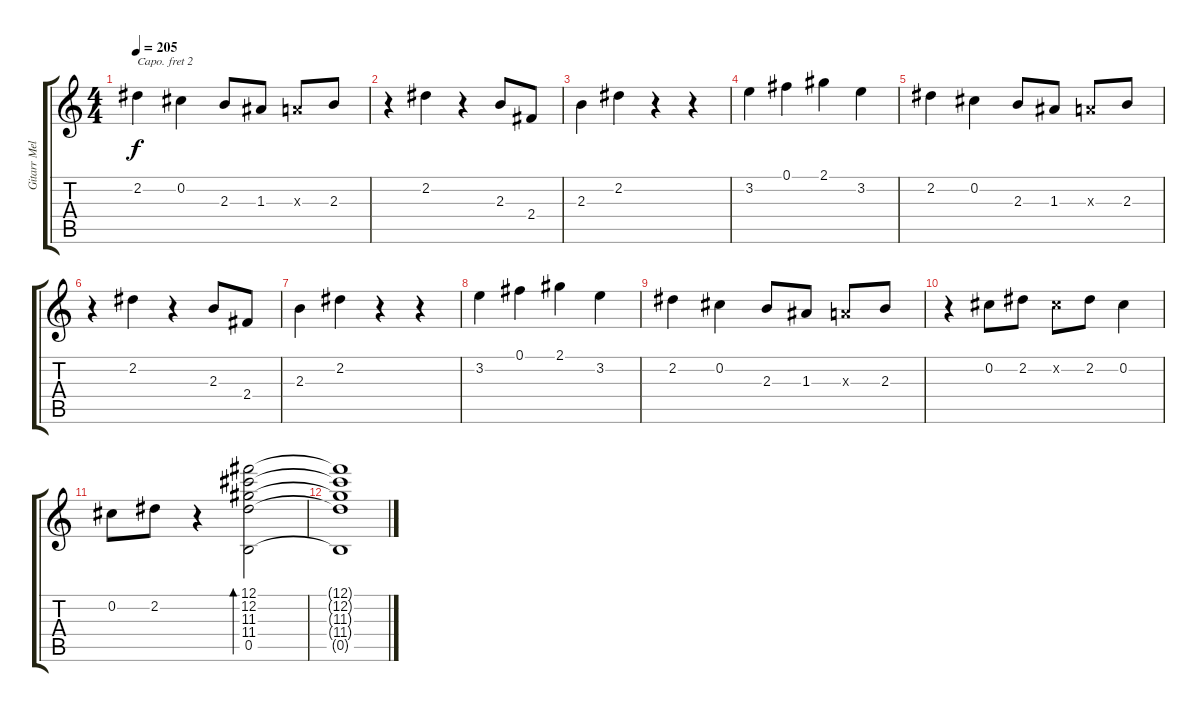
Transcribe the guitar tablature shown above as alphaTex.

\track ("Gitarr Melodi" "Gitarr Mel") {instrument acousticguitarsteel}
\staff {score tabs}
\capo 2
\tuning (E4 B3 G3 D3 A2 E2) {hide}
\ts (4 4)
\tempo 205
\clef g2
\ks c
2.2.4{dy f} 0.2.4 2.3.8 1.3.8 0.3{x}.8 2.3.8 |
r.4 2.2.4 r.4 2.3.8 2.4.8 |
2.3.4 2.2.4 r.4 r.4 |
3.2.4 0.1.4 2.1.4 3.2.4 |
2.2.4 0.2.4 2.3.8 1.3.8 0.3{x}.8 2.3.8 |
r.4 2.2.4 r.4 2.3.8 2.4.8 |
2.3.4 2.2.4 r.4 r.4 |
3.2.4 0.1.4 2.1.4 3.2.4 |
2.2.4 0.2.4 2.3.8 1.3.8 0.3{x}.8 2.3.8 |
r.4 0.2.8 2.2.8 0.2{x}.8 2.2.8 0.2.4 |
0.2.8 2.2.8 r.4 (12.1 12.2 11.3 11.4 0.5).2{bd 240} |
(12.1{t} 12.2{t} 11.3{t} 11.4{t} 0.5{t}).1
